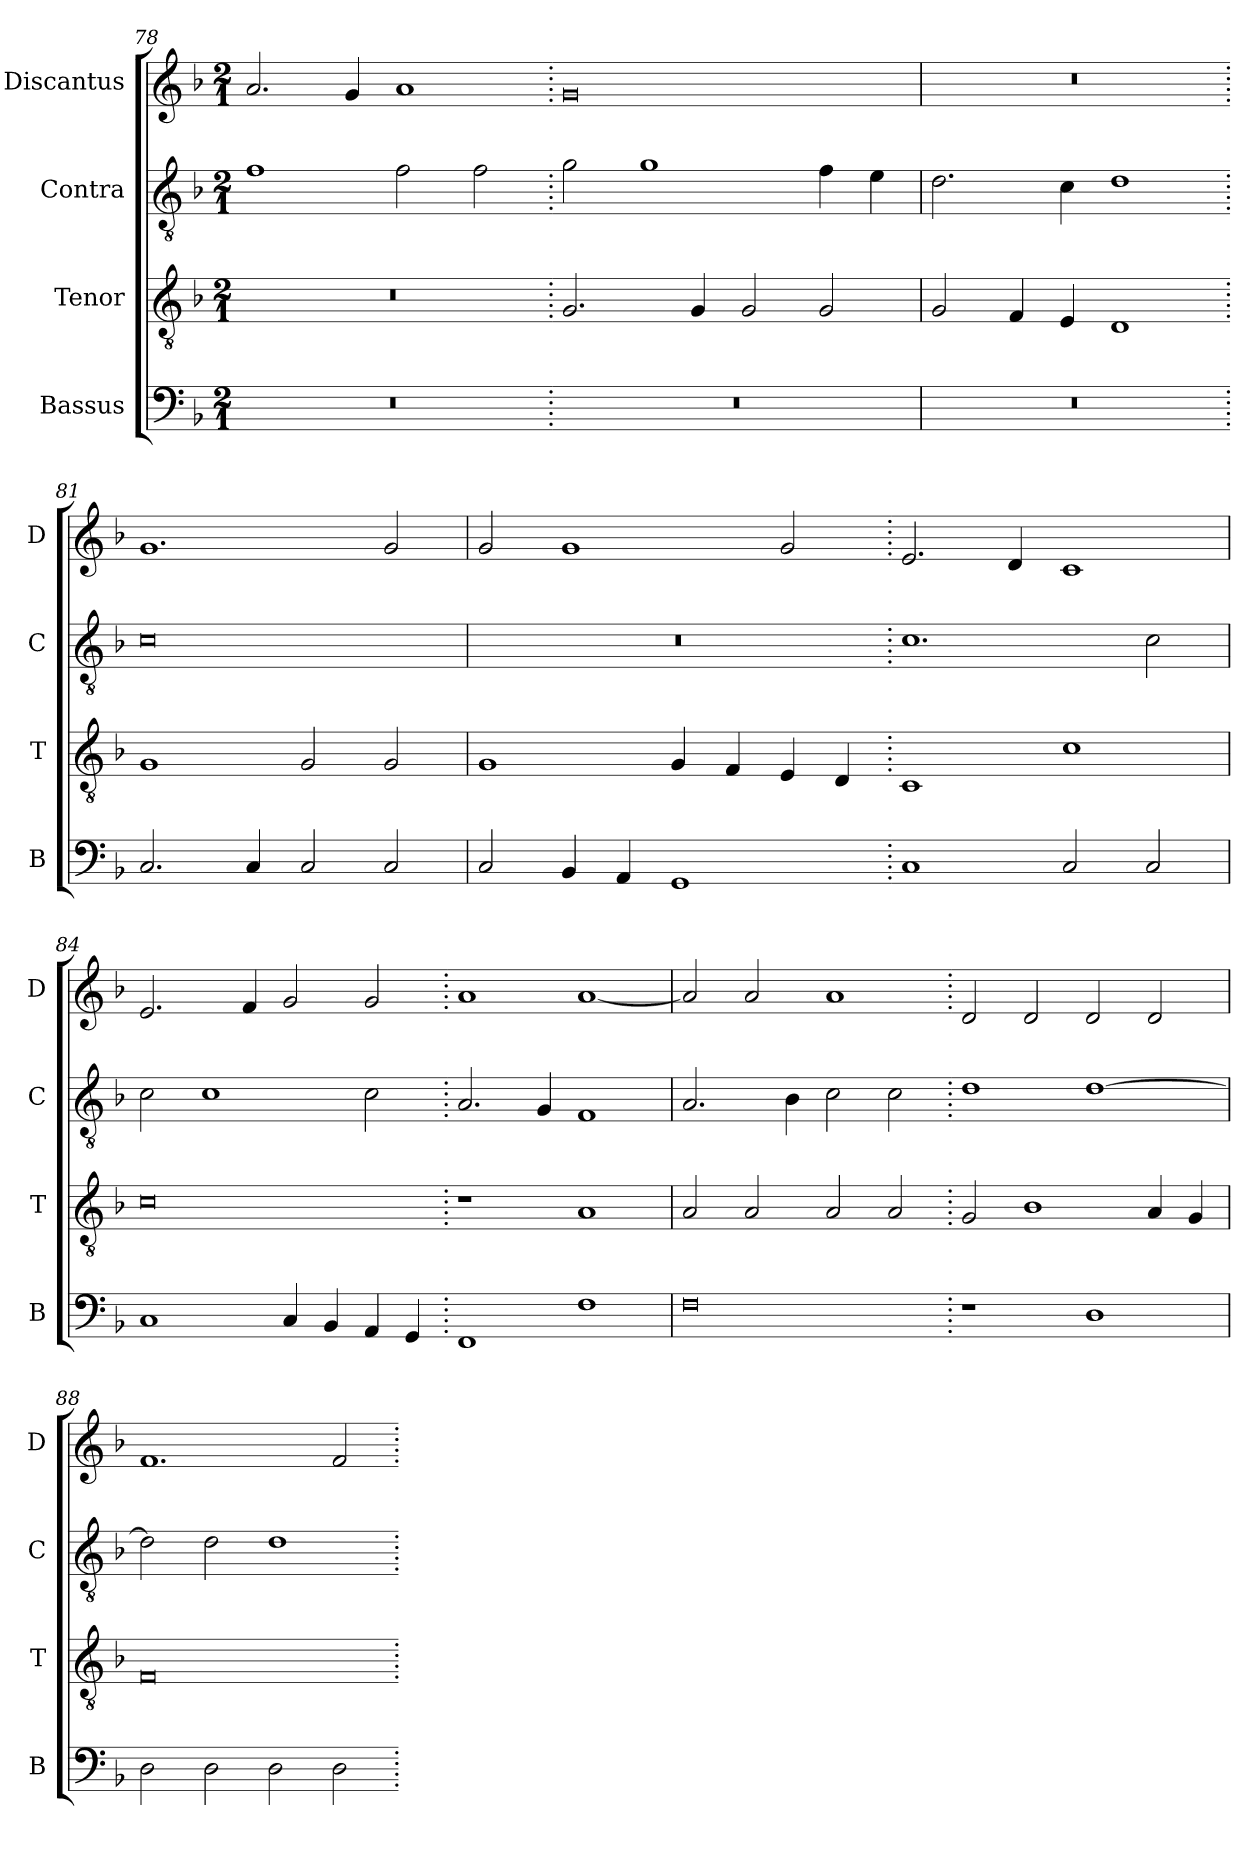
**kern	**kern	**kern	**kern
*part4	*part3	*part2	*part1
*staff4	*staff3	*staff2	*staff1
*I"Bassus	*I"Tenor	*I"Contra	*I"Discantus
*I'B	*I'T	*I'C	*I'D
*clefF4	*clefGv2	*clefGv2	*clefG2
*k[b-]	*k[b-]	*k[b-]	*k[b-]
*M2/1	*M2/1	*M2/1	*M2/1
=78	=78	=78	=78
0r	0r	1f	2.a/
.	.	.	4g/
.	.	2f\	1a
.	.	2f\	.
=79.	=79.	=79.	=79.
0r	2.G/	2g\	0g
.	.	1g	.
.	4G/	.	.
.	2G/	.	.
.	2G/	4f\	.
.	.	4e\	.
=80	=80	=80	=80
0r	2G/	2.d\	0r
.	4F/	.	.
.	4E/	4c\	.
.	1D	1d	.
=81.	=81.	=81.	=81.
2.C/	1G	0c	1.g
4C/	.	.	.
2C/	2G/	.	.
2C/	2G/	.	2g/
=82	=82	=82	=82
2C/	1G	0r	2g/
4BB-/	.	.	1g
4AA/	.	.	.
1GG	4G/	.	.
.	4F/	.	.
.	4E/	.	2g/
.	4D/	.	.
=83.	=83.	=83.	=83.
1C	1C	1.c	2.e/
.	.	.	4d/
2C/	1c	.	1c
2C/	.	2c\	.
=84	=84	=84	=84
1C	0c	2c\	2.e/
.	.	1c	.
.	.	.	4f/
4C/	.	.	2g/
4BB-/	.	.	.
4AA/	.	2c\	2g/
4GG/	.	.	.
=85.	=85.	=85.	=85.
1FF	1r	2.A/	1a
.	.	4G/	.
1F	1A	1F	[1a
=86	=86	=86	=86
0F	2A/	2.A/	2a/]
.	2A/	.	2a/
.	.	4B-\	.
.	2A/	2c\	1a
.	2A/	2c\	.
=87.	=87.	=87.	=87.
1r	2G/	1d	2d/
.	1B-	.	2d/
1D	.	[1d	2d/
.	4A/	.	2d/
.	4G/	.	.
=88	=88	=88	=88
2D\	0F	2d\]	1.f
2D\	.	2d\	.
2D\	.	1d	.
2D\	.	.	2f/
=.	=.	=.	=.
*-	*-	*-	*-
